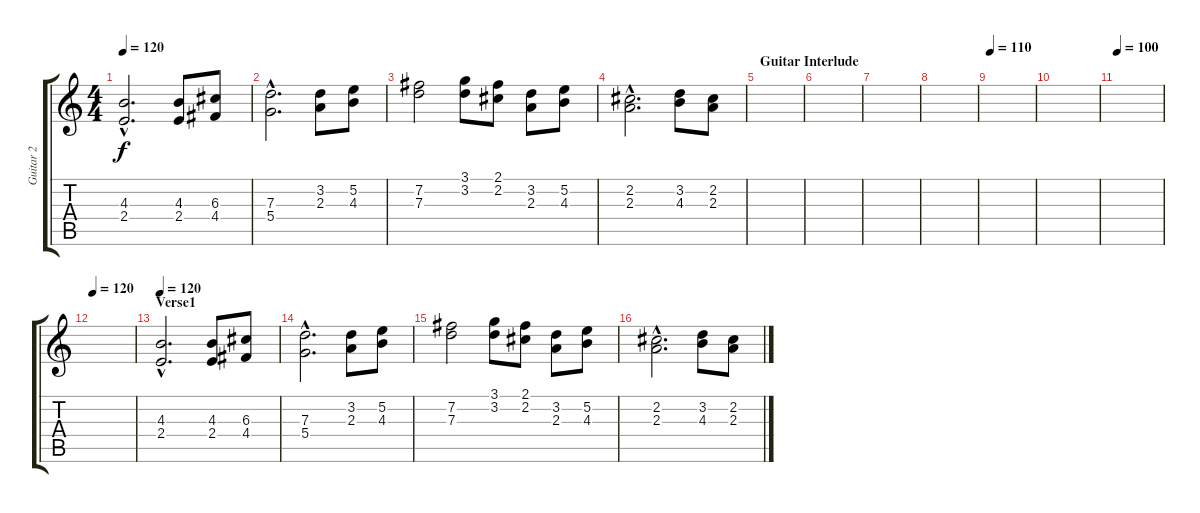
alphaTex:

\track ("Guitar 2" "Guitar 2") {instrument overdrivenguitar}
\staff {score tabs}
\tuning (E4 B3 G3 D3 A2 E2) {hide}
\ts (4 4)
\tempo 120
\clef g2
\ks c
(4.3{hac} 2.4{hac}).2{d dy f} (4.3 2.4).8 (6.3 4.4).8 |
(7.3{hac} 5.4{hac}).2{d} (3.2 2.3).8 (5.2 4.3).8 |
(7.2 7.3).2 (3.1 3.2).8 (2.1 2.2).8 (3.2 2.3).8 (5.2 4.3).8 |
(2.2{hac} 2.3{hac}).2{d} (3.2 4.3).8 (2.2 2.3).8 |
\section ("" "Guitar Interlude")
|
|
|
|
\tempo 110
|
|
\tempo 100
|
\tempo 120
|
\section ("" "Verse1")
\tempo 120
(4.3{hac} 2.4{hac}).2{d} (4.3 2.4).8 (6.3 4.4).8 |
(7.3{hac} 5.4{hac}).2{d} (3.2 2.3).8 (5.2 4.3).8 |
(7.2 7.3).2 (3.1 3.2).8 (2.1 2.2).8 (3.2 2.3).8 (5.2 4.3).8 |
(2.2{hac} 2.3{hac}).2{d} (3.2 4.3).8 (2.2 2.3).8
